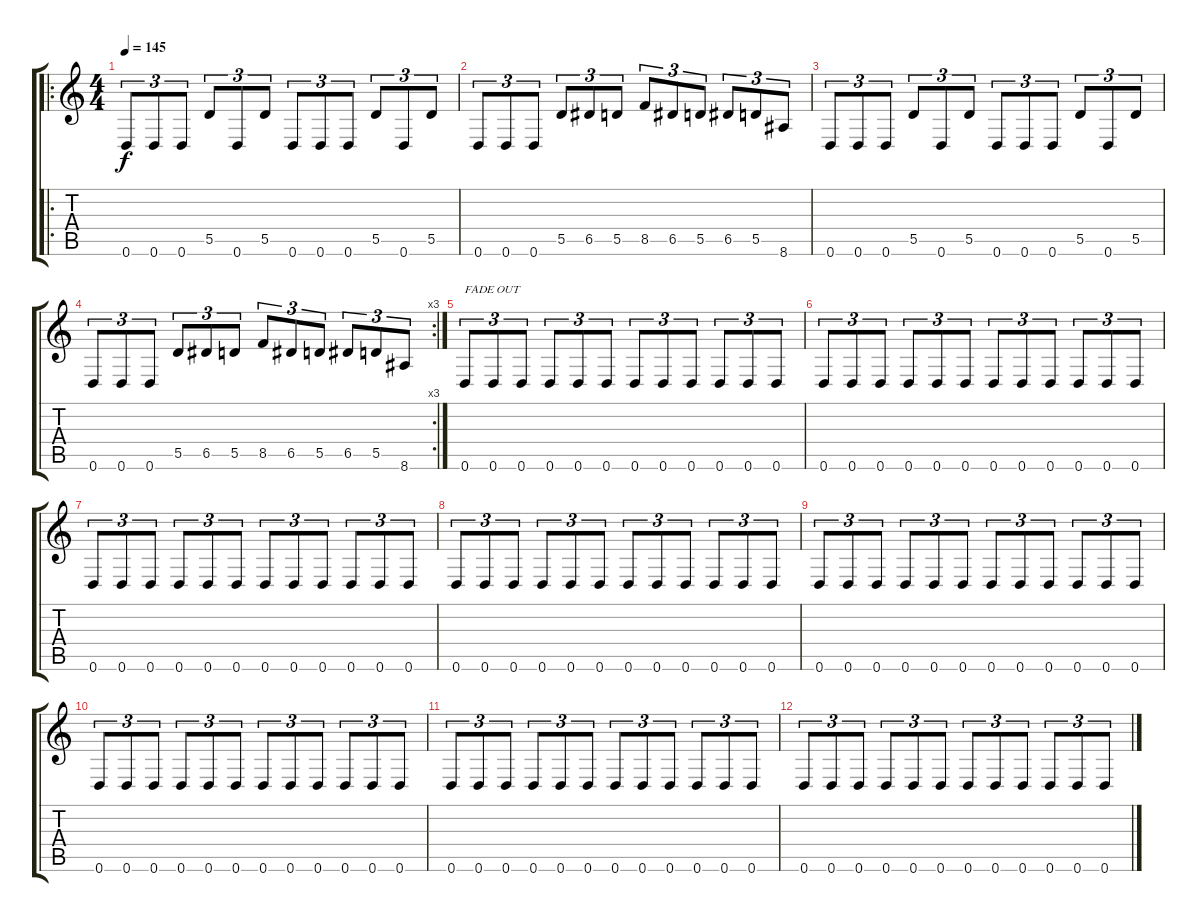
\track "" {instrument distortionguitar}
\staff {score tabs}
\tuning (E4 B3 G3 D3 A2 D2) {hide}
\ro
\ts (4 4)
\tempo 145
\clef g2
\ks c
0.6.8{tu (3 2) dy f} 0.6.8{tu (3 2)} 0.6.8{tu (3 2)} 5.5.8{tu (3 2)} 0.6.8{tu (3 2)} 5.5.8{tu (3 2)} 0.6.8{tu (3 2)} 0.6.8{tu (3 2)} 0.6.8{tu (3 2)} 5.5.8{tu (3 2)} 0.6.8{tu (3 2)} 5.5.8{tu (3 2)} |
0.6.8{tu (3 2)} 0.6.8{tu (3 2)} 0.6.8{tu (3 2)} 5.5.8{tu (3 2)} 6.5.8{tu (3 2)} 5.5.8{tu (3 2)} 8.5.8{tu (3 2)} 6.5.8{tu (3 2)} 5.5.8{tu (3 2)} 6.5.8{tu (3 2)} 5.5.8{tu (3 2)} 8.6.8{tu (3 2)} |
0.6.8{tu (3 2)} 0.6.8{tu (3 2)} 0.6.8{tu (3 2)} 5.5.8{tu (3 2)} 0.6.8{tu (3 2)} 5.5.8{tu (3 2)} 0.6.8{tu (3 2)} 0.6.8{tu (3 2)} 0.6.8{tu (3 2)} 5.5.8{tu (3 2)} 0.6.8{tu (3 2)} 5.5.8{tu (3 2)} |
\rc 3
0.6.8{tu (3 2)} 0.6.8{tu (3 2)} 0.6.8{tu (3 2)} 5.5.8{tu (3 2)} 6.5.8{tu (3 2)} 5.5.8{tu (3 2)} 8.5.8{tu (3 2)} 6.5.8{tu (3 2)} 5.5.8{tu (3 2)} 6.5.8{tu (3 2)} 5.5.8{tu (3 2)} 8.6.8{tu (3 2)} |
0.6.8{tu (3 2) txt "FADE OUT"} 0.6.8{tu (3 2)} 0.6.8{tu (3 2)} 0.6.8{tu (3 2)} 0.6.8{tu (3 2)} 0.6.8{tu (3 2)} 0.6.8{tu (3 2)} 0.6.8{tu (3 2)} 0.6.8{tu (3 2)} 0.6.8{tu (3 2)} 0.6.8{tu (3 2)} 0.6.8{tu (3 2)} |
0.6.8{tu (3 2)} 0.6.8{tu (3 2)} 0.6.8{tu (3 2)} 0.6.8{tu (3 2)} 0.6.8{tu (3 2)} 0.6.8{tu (3 2)} 0.6.8{tu (3 2)} 0.6.8{tu (3 2)} 0.6.8{tu (3 2)} 0.6.8{tu (3 2)} 0.6.8{tu (3 2)} 0.6.8{tu (3 2)} |
0.6.8{tu (3 2)} 0.6.8{tu (3 2)} 0.6.8{tu (3 2)} 0.6.8{tu (3 2)} 0.6.8{tu (3 2)} 0.6.8{tu (3 2)} 0.6.8{tu (3 2)} 0.6.8{tu (3 2)} 0.6.8{tu (3 2)} 0.6.8{tu (3 2)} 0.6.8{tu (3 2)} 0.6.8{tu (3 2)} |
0.6.8{tu (3 2)} 0.6.8{tu (3 2)} 0.6.8{tu (3 2)} 0.6.8{tu (3 2)} 0.6.8{tu (3 2)} 0.6.8{tu (3 2)} 0.6.8{tu (3 2)} 0.6.8{tu (3 2)} 0.6.8{tu (3 2)} 0.6.8{tu (3 2)} 0.6.8{tu (3 2)} 0.6.8{tu (3 2)} |
0.6.8{tu (3 2) volume 0} 0.6.8{tu (3 2)} 0.6.8{tu (3 2)} 0.6.8{tu (3 2)} 0.6.8{tu (3 2)} 0.6.8{tu (3 2)} 0.6.8{tu (3 2)} 0.6.8{tu (3 2)} 0.6.8{tu (3 2)} 0.6.8{tu (3 2)} 0.6.8{tu (3 2)} 0.6.8{tu (3 2)} |
0.6.8{tu (3 2)} 0.6.8{tu (3 2)} 0.6.8{tu (3 2)} 0.6.8{tu (3 2)} 0.6.8{tu (3 2)} 0.6.8{tu (3 2)} 0.6.8{tu (3 2)} 0.6.8{tu (3 2)} 0.6.8{tu (3 2)} 0.6.8{tu (3 2)} 0.6.8{tu (3 2)} 0.6.8{tu (3 2)} |
0.6.8{tu (3 2)} 0.6.8{tu (3 2)} 0.6.8{tu (3 2)} 0.6.8{tu (3 2)} 0.6.8{tu (3 2)} 0.6.8{tu (3 2)} 0.6.8{tu (3 2)} 0.6.8{tu (3 2)} 0.6.8{tu (3 2)} 0.6.8{tu (3 2)} 0.6.8{tu (3 2)} 0.6.8{tu (3 2)} |
0.6.8{tu (3 2)} 0.6.8{tu (3 2)} 0.6.8{tu (3 2)} 0.6.8{tu (3 2)} 0.6.8{tu (3 2)} 0.6.8{tu (3 2)} 0.6.8{tu (3 2)} 0.6.8{tu (3 2)} 0.6.8{tu (3 2)} 0.6.8{tu (3 2)} 0.6.8{tu (3 2)} 0.6.8{tu (3 2)}
